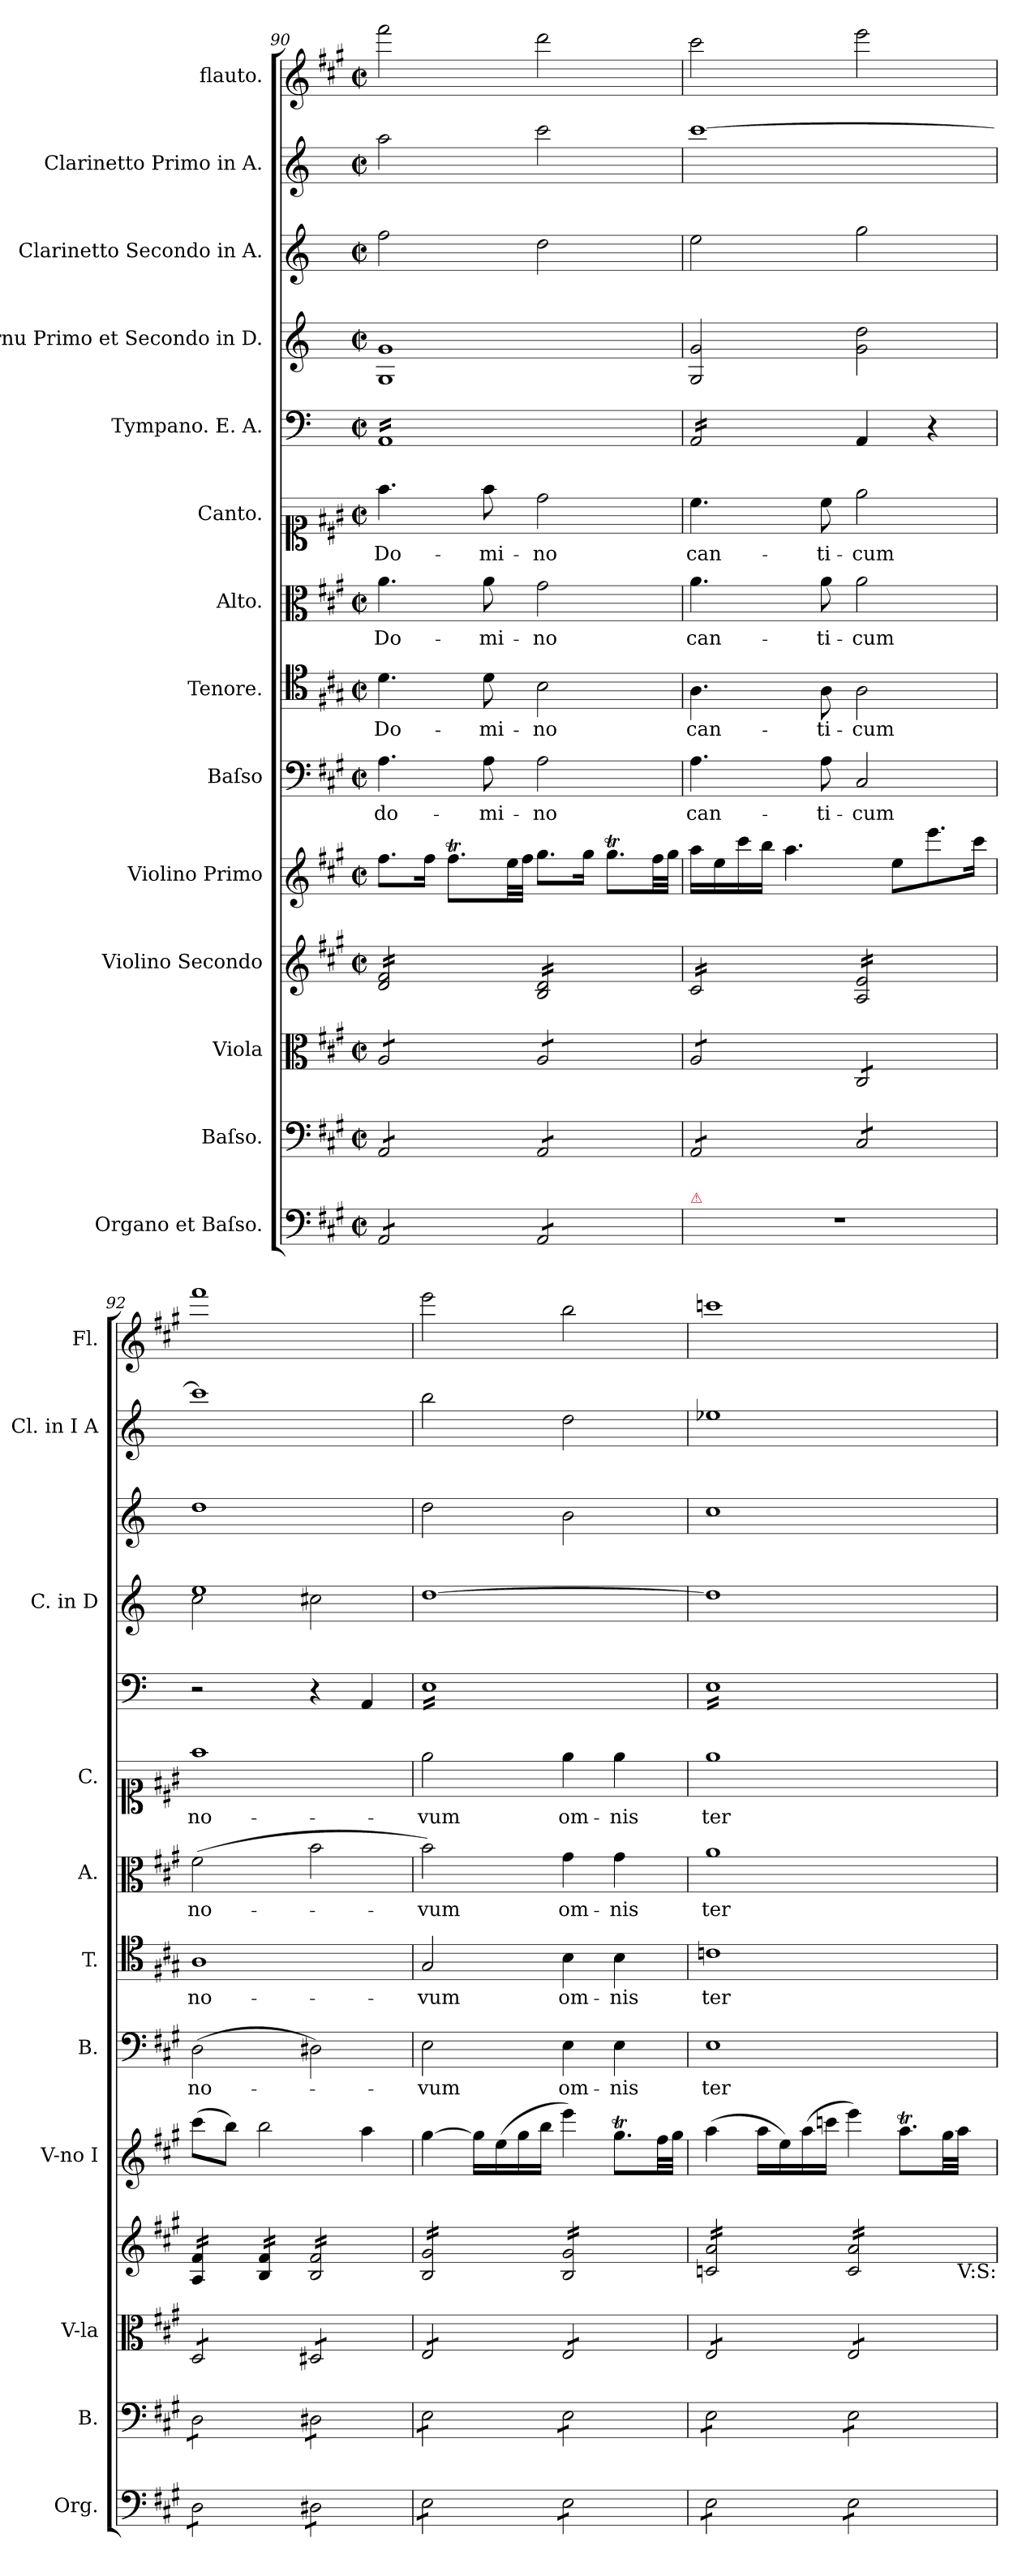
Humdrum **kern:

**kern	**kern	**kern	**kern	**kern	**kern	**text	**kern	**text	**kern	**text	**kern	**text	**kern	**kern	**kern	**kern	**kern
*part14	*part13	*part12	*part11	*part10	*part9	*part9	*part8	*part8	*part7	*part7	*part6	*part6	*part5	*part4	*part3	*part2	*part1
*staff14	*staff13	*staff12	*staff11	*staff10	*staff9	*staff9	*staff8	*staff8	*staff7	*staff7	*staff6	*staff6	*staff5	*staff4	*staff3	*staff2	*staff1
*I"Organo et Baſso.	*I"Baſso.	*I"Viola	*I"Violino Secondo	*I"Violino Primo	*I"Baſso	*	*I"Tenore.	*	*I"Alto.	*	*I"Canto.	*	*I"Tympano. E. A.	*I"Cornu Primo et Secondo in D.	*I"Clarinetto Secondo in A.	*I"Clarinetto Primo in A.	*I"flauto.
*I'Org.	*I'B.	*I'V-la	*	*I'V-no I	*I'B.	*	*I'T.	*	*I'A.	*	*I'C.	*	*	*I'C. in D	*	*I'Cl. in I A	*I'Fl.
*clefF4	*clefF4	*clefC3	*clefG2	*clefG2	*clefF4	*	*clefC4	*	*clefC3	*	*clefC1	*	*clefF4	*clefG2	*clefG2	*clefG2	*clefG2
*	*	*	*	*	*	*	*	*	*	*	*	*	*	*ITrd6c10	*ITrd2c3	*ITrd2c3	*
*k[f#c#g#]	*k[f#c#g#]	*k[f#c#g#]	*k[f#c#g#]	*k[f#c#g#]	*k[f#c#g#]	*	*k[f#c#g#]	*	*k[f#c#g#]	*	*k[f#c#g#]	*	*k[]	*k[f#c#]	*k[f#c#g#]	*k[f#c#g#]	*k[f#c#g#]
*M2/2	*M2/2	*M2/2	*M2/2	*M2/2	*M2/2	*	*M2/2	*	*M2/2	*	*M2/2	*	*M2/2	*M2/2	*M2/2	*M2/2	*M2/2
*met(c|)	*met(c|)	*met(c|)	*met(c|)	*met(c|)	*met(c|)	*	*met(c|)	*	*met(c|)	*	*met(c|)	*	*met(c|)	*met(c|)	*met(c|)	*met(c|)	*met(c|)
=90	=90	=90	=90	=90	=90	=90	=90	=90	=90	=90	=90	=90	=90	=90	=90	=90	=90
*tremolo	*	*	*	*	*	*	*	*	*	*	*	*	*	*	*	*	*
*	*tremolo	*	*	*	*	*	*	*	*	*	*	*	*	*	*	*	*
*	*	*tremolo	*	*	*	*	*	*	*	*	*	*	*	*	*	*	*
*	*	*	*tremolo	*	*	*	*	*	*	*	*	*	*	*	*	*	*
*	*	*	*	*	*	*	*	*	*	*	*	*	*tremolo	*	*	*	*
8AA/L	8AA/L	8A/L	16d/ 16f#/LL	8.ff#\L	4.A\	do-	4.d\	Do-	4.a\	Do-	4.ff#\	Do-	16AA/LL	1AA 1A	2dd\	2ff#\	2fff#\
.	.	.	16d/ 16f#/	.	.	.	.	.	.	.	.	.	16AA/	.	.	.	.
8AA/	8AA/	8A/	16d/ 16f#/	.	.	.	.	.	.	.	.	.	16AA/	.	.	.	.
.	.	.	16d/ 16f#/	16ff#\Jk	.	.	.	.	.	.	.	.	16AA/	.	.	.	.
8AA/	8AA/	8A/	16d/ 16f#/	8.ff#T\L	.	.	.	.	.	.	.	.	16AA/	.	.	.	.
.	.	.	16d/ 16f#/	.	.	.	.	.	.	.	.	.	16AA/	.	.	.	.
8AA/J	8AA/J	8A/J	16d/ 16f#/	.	8A\	-mi-	8d\	-mi-	8a\	-mi-	8ff#\	-mi-	16AA/	.	.	.	.
.	.	.	16d/ 16f#/JJ	32ee\LL	.	.	.	.	.	.	.	.	16AA/	.	.	.	.
.	.	.	.	32ff#\JJJ	.	.	.	.	.	.	.	.	.	.	.	.	.
8AA/L	8AA/L	8A/L	16B/ 16d/LL	8.gg#\L	2A\	-no	2B\	-no	2g#\	-no	2dd\	-no	16AA/	.	2b\	2aa\	2ddd\
.	.	.	16B/ 16d/	.	.	.	.	.	.	.	.	.	16AA/	.	.	.	.
8AA/	8AA/	8A/	16B/ 16d/	.	.	.	.	.	.	.	.	.	16AA/	.	.	.	.
.	.	.	16B/ 16d/	16gg#\Jk	.	.	.	.	.	.	.	.	16AA/	.	.	.	.
8AA/	8AA/	8A/	16B/ 16d/	8.gg#t\L	.	.	.	.	.	.	.	.	16AA/	.	.	.	.
.	.	.	16B/ 16d/	.	.	.	.	.	.	.	.	.	16AA/	.	.	.	.
8AA/J	8AA/J	8A/J	16B/ 16d/	.	.	.	.	.	.	.	.	.	16AA/	.	.	.	.
.	.	.	16B/ 16d/JJ	32ff#\LL	.	.	.	.	.	.	.	.	16AA/JJ	.	.	.	.
.	.	.	.	32gg#\JJJ	.	.	.	.	.	.	.	.	.	.	.	.	.
=91	=91	=91	=91	=91	=91	=91	=91	=91	=91	=91	=91	=91	=91	=91	=91	=91	=91
!LO:TX:a:color=crimson:t=⚠	!	!	!	!	!	!	!	!	!	!	!	!	!	!	!	!	!
1r	8AA/L	8A/L	16c#/LL	16aa\LL	4.A\	can-	4.A\	can-	4.a\	can-	4.cc#\	can-	16AA/LL	2AA/ 2A/	2cc#\	[1aa	2ccc#\
.	.	.	16c#/	16ee\	.	.	.	.	.	.	.	.	16AA/	.	.	.	.
.	8AA/	8A/	16c#/	16ccc#\	.	.	.	.	.	.	.	.	16AA/	.	.	.	.
.	.	.	16c#/	16bb\JJ	.	.	.	.	.	.	.	.	16AA/	.	.	.	.
.	8AA/	8A/	16c#/	4.aa\	.	.	.	.	.	.	.	.	16AA/	.	.	.	.
.	.	.	16c#/	.	.	.	.	.	.	.	.	.	16AA/	.	.	.	.
.	8AA/J	8A/J	16c#/	.	8A\	-ti-	8A\	-ti-	8a\	-ti-	8cc#\	-ti-	16AA/	.	.	.	.
.	.	.	16c#/JJ	.	.	.	.	.	.	.	.	.	16AA/JJ	.	.	.	.
*	*	*	*	*	*	*	*	*	*	*	*	*	*Xtremolo	*	*	*	*
.	8C#/L	8C#/L	16A/ 16e/LL	.	2C#/	-cum	2A\	-cum	2a\	-cum	2ee\	-cum	4AA/	2A\ 2e\	2ee\	.	2eee\
.	.	.	16A/ 16e/	.	.	.	.	.	.	.	.	.	.	.	.	.	.
.	8C#/	8C#/	16A/ 16e/	8ee\L	.	.	.	.	.	.	.	.	.	.	.	.	.
.	.	.	16A/ 16e/	.	.	.	.	.	.	.	.	.	.	.	.	.	.
.	8C#/	8C#/	16A/ 16e/	8.eee\	.	.	.	.	.	.	.	.	4r	.	.	.	.
.	.	.	16A/ 16e/	.	.	.	.	.	.	.	.	.	.	.	.	.	.
.	8C#/J	8C#/J	16A/ 16e/	.	.	.	.	.	.	.	.	.	.	.	.	.	.
.	.	.	16A/ 16e/JJ	16ccc#\Jk	.	.	.	.	.	.	.	.	.	.	.	.	.
=92	=92	=92	=92	=92	=92	=92	=92	=92	=92	=92	=92	=92	=92	=92	=92	=92	=92
*	*	*	*	*	*	*	*	*	*	*	*	*	*	*^	*	*	*
8D\L	8D\L	8D/L	16A/ 16f#/LL	(8ccc#\L	(2D\	no-	1A	no-	(2f#\	no-	1ff#	no-	2r	1f#	2d\	1b	1aa]	1fff#
.	.	.	16A/ 16f#/	.	.	.	.	.	.	.	.	.	.	.	.	.	.	.
8D\	8D\	8D/	16A/ 16f#/	8bb\J)	.	.	.	.	.	.	.	.	.	.	.	.	.	.
.	.	.	16A/ 16f#/JJ	.	.	.	.	.	.	.	.	.	.	.	.	.	.	.
8D\	8D\	8D/	16B/ 16f#/LL	2bb\	.	.	.	.	.	.	.	.	.	.	.	.	.	.
.	.	.	16B/ 16f#/	.	.	.	.	.	.	.	.	.	.	.	.	.	.	.
8D\J	8D\J	8D/J	16B/ 16f#/	.	.	.	.	.	.	.	.	.	.	.	.	.	.	.
.	.	.	16B/ 16f#/JJ	.	.	.	.	.	.	.	.	.	.	.	.	.	.	.
8D#X\L	8D#X\L	8D#X/L	16B/ 16f#/LL	.	2D#X\)	.	.	.	2b\	.	.	.	4r	.	2d#X\	.	.	.
.	.	.	16B/ 16f#/	.	.	.	.	.	.	.	.	.	.	.	.	.	.	.
8D#X\	8D#X\	8D#X/	16B/ 16f#/	.	.	.	.	.	.	.	.	.	.	.	.	.	.	.
.	.	.	16B/ 16f#/	.	.	.	.	.	.	.	.	.	.	.	.	.	.	.
8D#X\	8D#X\	8D#X/	16B/ 16f#/	4aa\	.	.	.	.	.	.	.	.	4AA/	.	.	.	.	.
.	.	.	16B/ 16f#/	.	.	.	.	.	.	.	.	.	.	.	.	.	.	.
8D#X\J	8D#X\J	8D#X/J	16B/ 16f#/	.	.	.	.	.	.	.	.	.	.	.	.	.	.	.
.	.	.	16B/ 16f#/JJ	.	.	.	.	.	.	.	.	.	.	.	.	.	.	.
*	*	*	*	*	*	*	*	*	*	*	*	*	*	*v	*v	*	*	*
=93	=93	=93	=93	=93	=93	=93	=93	=93	=93	=93	=93	=93	=93	=93	=93	=93	=93
*	*	*	*	*	*	*	*	*	*	*	*	*	*tremolo	*	*	*	*
8E\L	8E\L	8E/L	16B/ 16g#/LL	[4gg#\	2E\	-vum	2G#/	-vum	2b\)	-vum	2ee\	-vum	16E\LL	[1e	2b\	2gg#\	2eee\
.	.	.	16B/ 16g#/	.	.	.	.	.	.	.	.	.	16E\	.	.	.	.
8E\	8E\	8E/	16B/ 16g#/	.	.	.	.	.	.	.	.	.	16E\	.	.	.	.
.	.	.	16B/ 16g#/	.	.	.	.	.	.	.	.	.	16E\	.	.	.	.
8E\	8E\	8E/	16B/ 16g#/	16gg#\LL]	.	.	.	.	.	.	.	.	16E\	.	.	.	.
.	.	.	16B/ 16g#/	(16ee\	.	.	.	.	.	.	.	.	16E\	.	.	.	.
8E\J	8E\J	8E/J	16B/ 16g#/	16gg#\	.	.	.	.	.	.	.	.	16E\	.	.	.	.
.	.	.	16B/ 16g#/JJ	16bb\JJ	.	.	.	.	.	.	.	.	16E\	.	.	.	.
8E\L	8E\L	8E/L	16B/ 16g#/LL	4eee\)	4E\	om-	4B\	om-	4g#\	om-	4ee\	om-	16E\	.	2g#\	2b\	2bb\
.	.	.	16B/ 16g#/	.	.	.	.	.	.	.	.	.	16E\	.	.	.	.
8E\	8E\	8E/	16B/ 16g#/	.	.	.	.	.	.	.	.	.	16E\	.	.	.	.
.	.	.	16B/ 16g#/	.	.	.	.	.	.	.	.	.	16E\	.	.	.	.
8E\	8E\	8E/	16B/ 16g#/	8.gg#t\L	4E\	-nis	4B\	-nis	4g#\	-nis	4ee\	-nis	16E\	.	.	.	.
.	.	.	16B/ 16g#/	.	.	.	.	.	.	.	.	.	16E\	.	.	.	.
8E\J	8E\J	8E/J	16B/ 16g#/	.	.	.	.	.	.	.	.	.	16E\	.	.	.	.
.	.	.	16B/ 16g#/JJ	32ff#\LL	.	.	.	.	.	.	.	.	16E\JJ	.	.	.	.
.	.	.	.	32gg#\JJJ	.	.	.	.	.	.	.	.	.	.	.	.	.
=94	=94	=94	=94	=94	=94	=94	=94	=94	=94	=94	=94	=94	=94	=94	=94	=94	=94
*	*	*	*^	*	*	*	*	*	*	*	*	*	*	*	*	*	*
8E\L	8E\L	8E/L	16cn/ 16a/LL	2ryy	(4aa\	1E	ter-	1cn	ter-	1a	ter-	1ee	ter-	16E\LL	1e]	1a	1ccn	1cccn
.	.	.	16cn/ 16a/	.	.	.	.	.	.	.	.	.	.	16E\	.	.	.	.
8E\	8E\	8E/	16cn/ 16a/	.	.	.	.	.	.	.	.	.	.	16E\	.	.	.	.
.	.	.	16cn/ 16a/	.	.	.	.	.	.	.	.	.	.	16E\	.	.	.	.
8E\	8E\	8E/	16cn/ 16a/	.	16aa\LL	.	.	.	.	.	.	.	.	16E\	.	.	.	.
.	.	.	16cn/ 16a/	.	16ee\)	.	.	.	.	.	.	.	.	16E\	.	.	.	.
8E\J	8E\J	8E/J	16cn/ 16a/	.	(16aa\	.	.	.	.	.	.	.	.	16E\	.	.	.	.
.	.	.	16cn/ 16a/JJ	.	16cccn\JJ	.	.	.	.	.	.	.	.	16E\	.	.	.	.
8E\L	8E\L	8E/L	16c/ 16a/LL	4...ryy	4eee\)	.	.	.	.	.	.	.	.	16E\	.	.	.	.
.	.	.	16c/ 16a/	.	.	.	.	.	.	.	.	.	.	16E\	.	.	.	.
8E\	8E\	8E/	16c/ 16a/	.	.	.	.	.	.	.	.	.	.	16E\	.	.	.	.
.	.	.	16c/ 16a/	.	.	.	.	.	.	.	.	.	.	16E\	.	.	.	.
8E\	8E\	8E/	16c/ 16a/	.	8.aaT\L	.	.	.	.	.	.	.	.	16E\	.	.	.	.
.	.	.	16c/ 16a/	.	.	.	.	.	.	.	.	.	.	16E\	.	.	.	.
8E\J	8E\J	8E/J	16c/ 16a/	.	.	.	.	.	.	.	.	.	.	16E\	.	.	.	.
*	*	*Xtremolo	*	*	*	*	*	*	*	*	*	*	*	*	*	*	*	*
*	*Xtremolo	*	*	*	*	*	*	*	*	*	*	*	*	*	*	*	*	*
*Xtremolo	*	*	*	*	*	*	*	*	*	*	*	*	*	*	*	*	*	*
.	.	.	16c/ 16a/JJ	.	32gg#\LL	.	.	.	.	.	.	.	.	16E\JJ	.	.	.	.
*	*	*	*	*	*	*	*	*	*	*	*	*	*	*Xtremolo	*	*	*	*
*	*	*	*Xtremolo	*	*	*	*	*	*	*	*	*	*	*	*	*	*	*
!	!	!	!	!LO:TX:b:t=V&colon;S&colon;	!	!	!	!	!	!	!	!	!	!	!	!	!	!
.	.	.	.	32ryy	32aa\JJJ	.	.	.	.	.	.	.	.	.	.	.	.	.
*	*	*	*v	*v	*	*	*	*	*	*	*	*	*	*	*	*	*	*
=	=	=	=	=	=	=	=	=	=	=	=	=	=	=	=	=	=
*-	*-	*-	*-	*-	*-	*-	*-	*-	*-	*-	*-	*-	*-	*-	*-	*-	*-
